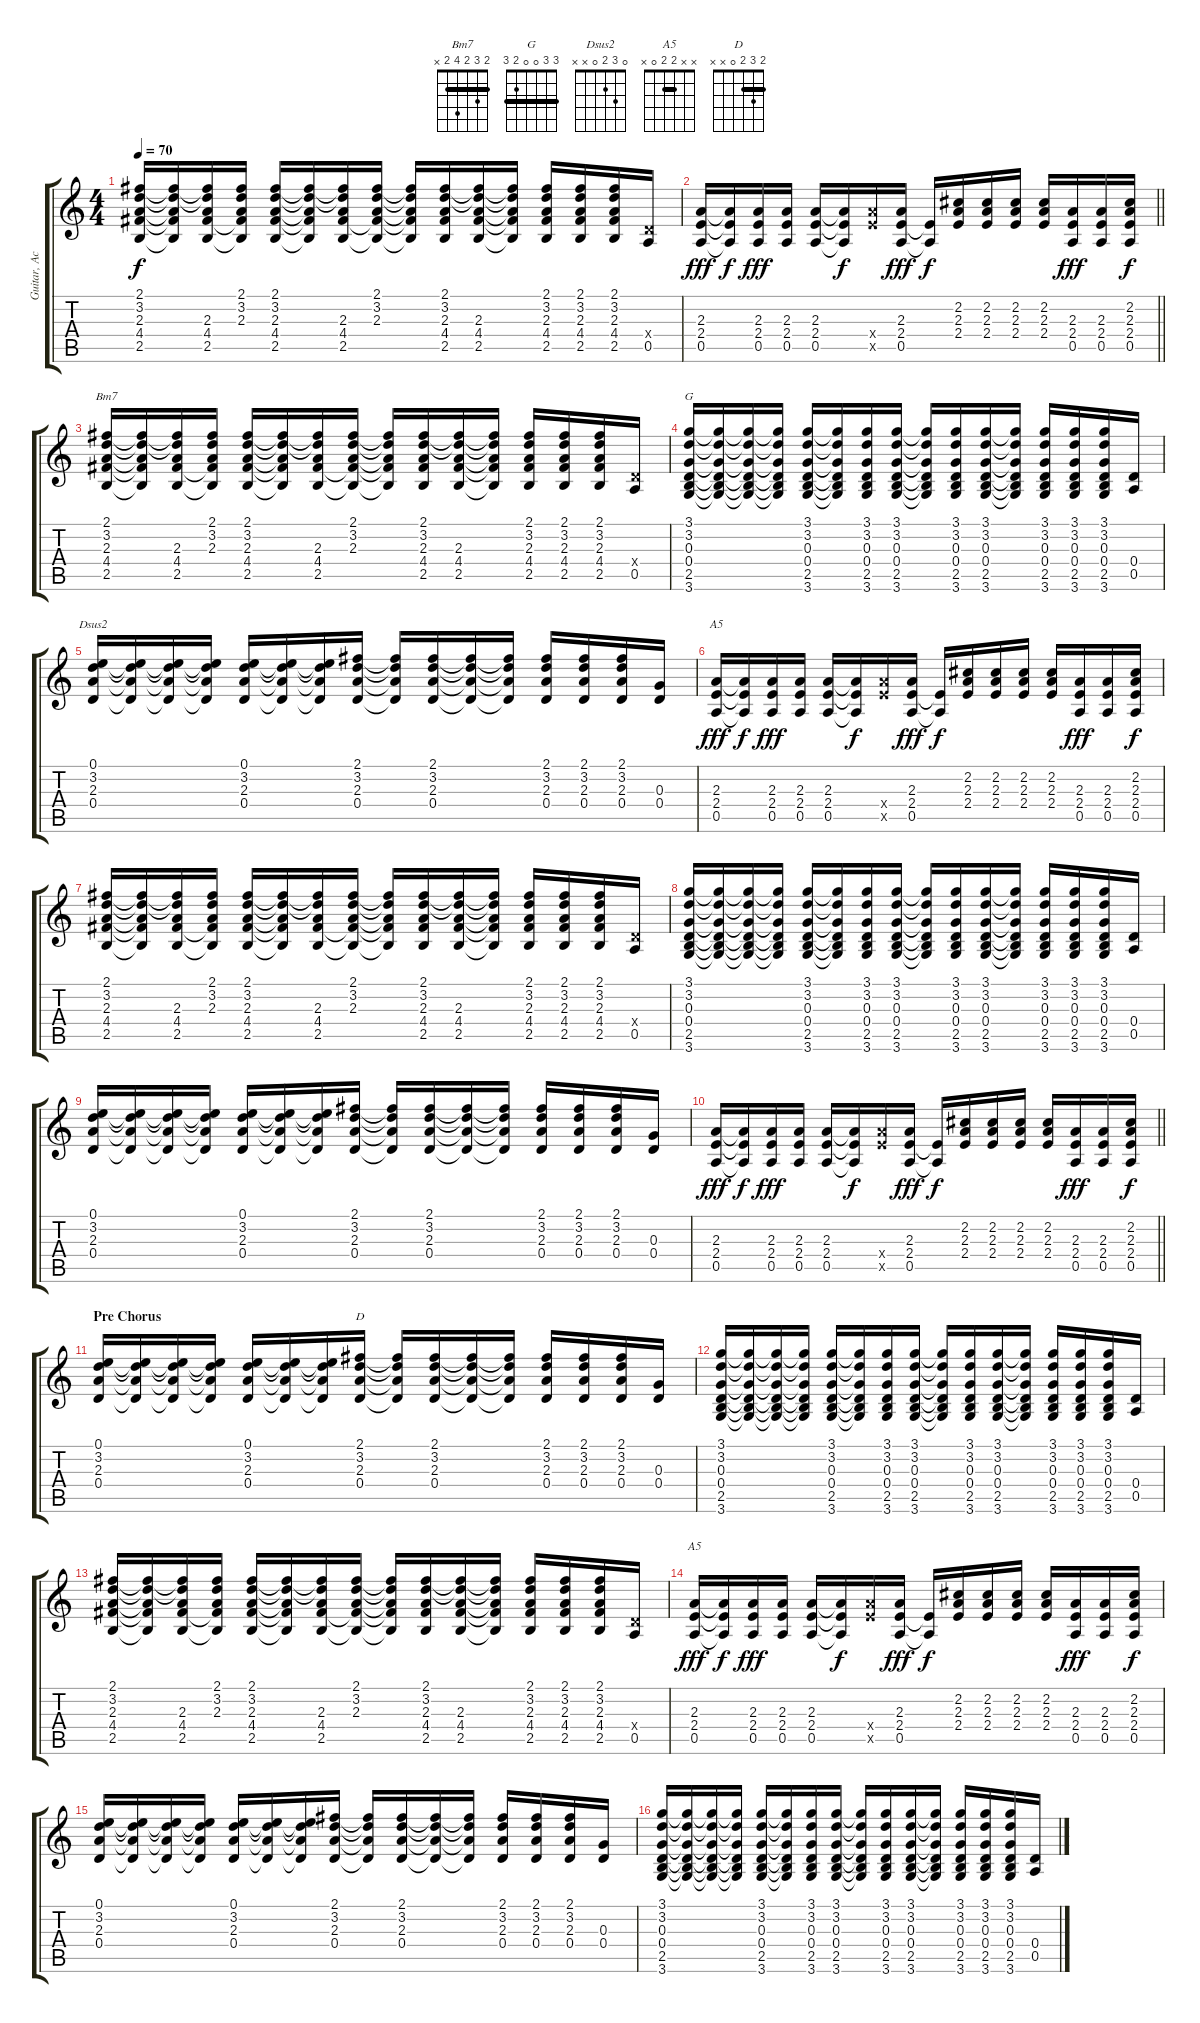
\track ("Guitar, Acoustic" "Guitar, Ac") {instrument acousticguitarsteel}
\staff {score tabs}
\tuning (E4 B3 G3 D3 A2 E2) {hide}
\chord ("Bm7" 2 3 2 4 2 x) {barre 2}
\chord ("G" 3 3 0 0 2 3) {barre 3}
\chord ("Dsus2" 0 3 2 0 x x)
\chord ("A5" x x x 7 7 5) {firstfret 5 barre 7}
\chord ("D" 2 3 2 0 x x) {barre 2}
\chord ("A5" x x 2 2 0 x) {barre 2}
\ts (4 4)
\tempo 70
\clef g2
\ks c
(2.1 3.2 2.3 4.4 2.5).16{dy f} (2.1{t} 3.2{t} 2.3{t} 4.4{t} 2.5{t}).16 (2.1{t} 3.2{t} 2.3 4.4 2.5).16 (2.1 3.2 2.3 4.4{t} 2.5{t}).16 (2.1 3.2 2.3 4.4 2.5).16 (2.1{t} 3.2{t} 2.3{t} 4.4{t} 2.5{t}).16 (2.1{t} 3.2{t} 2.3 4.4 2.5).16 (2.1 3.2 2.3 4.4{t} 2.5{t}).16 (2.1{t} 3.2{t} 2.3{t} 4.4{t} 2.5{t}).16 (2.1 3.2 2.3 4.4 2.5).16 (2.1{t} 3.2{t} 2.3 4.4 2.5).16 (2.1{t} 3.2{t} 2.3{t} 4.4{t} 2.5{t}).16 (2.1 3.2 2.3 4.4 2.5).16 (2.1 3.2 2.3 4.4 2.5).16 (2.1 3.2 2.3 4.4 2.5).16 (0.4{x} 0.5).16 |
\barLineRight lightlight
(2.3 2.4 0.5).16{dy fff} (2.3{t} 2.4{t} 0.5{t}).16{dy f} (2.3 2.4 0.5).16{dy fff} (2.3 2.4 0.5).16 (2.3 2.4 0.5).16 (2.3{t} 2.4{t} 0.5{t}).16{dy f} (7.4{x} 7.5{x}).16 (2.3 2.4 0.5).16{dy fff} (2.4{t} 0.5{t}).16{dy f} (2.2 2.3 2.4).16 (2.2 2.3 2.4).16 (2.2 2.3 2.4).16 (2.2 2.3 2.4).16 (2.3 2.4 0.5).16{dy fff} (2.3 2.4 0.5).16 (2.2 2.3 2.4 0.5).16{dy f} |
(2.1 3.2 2.3 4.4 2.5).16{ch "Bm7"} (2.1{t} 3.2{t} 2.3{t} 4.4{t} 2.5{t}).16 (2.1{t} 3.2{t} 2.3 4.4 2.5).16 (2.1 3.2 2.3 4.4{t} 2.5{t}).16 (2.1 3.2 2.3 4.4 2.5).16 (2.1{t} 3.2{t} 2.3{t} 4.4{t} 2.5{t}).16 (2.1{t} 3.2{t} 2.3 4.4 2.5).16 (2.1 3.2 2.3 4.4{t} 2.5{t}).16 (2.1{t} 3.2{t} 2.3{t} 4.4{t} 2.5{t}).16 (2.1 3.2 2.3 4.4 2.5).16 (2.1{t} 3.2{t} 2.3 4.4 2.5).16 (2.1{t} 3.2{t} 2.3{t} 4.4{t} 2.5{t}).16 (2.1 3.2 2.3 4.4 2.5).16 (2.1 3.2 2.3 4.4 2.5).16 (2.1 3.2 2.3 4.4 2.5).16 (0.4{x} 0.5).16 |
(3.1 3.2 0.3 0.4 2.5 3.6).16{ch "G"} (3.1{t} 3.2{t} 0.3{t} 0.4{t} 2.5{t} 3.6{t}).16 (3.1{t} 3.2{t} 0.3{t} 0.4{t} 2.5{t} 3.6{t}).16 (3.1{t} 3.2{t} 0.3{t} 0.4{t} 2.5{t} 3.6{t}).16 (3.1 3.2 0.3 0.4 2.5 3.6).16 (3.1{t} 3.2{t} 0.3{t} 0.4{t} 2.5{t} 3.6{t}).16 (3.1 3.2 0.3 0.4 2.5 3.6).16 (3.1 3.2 0.3 0.4 2.5 3.6).16 (3.1{t} 3.2{t} 0.3{t} 0.4{t} 2.5{t} 3.6{t}).16 (3.1 3.2 0.3 0.4 2.5 3.6).16 (3.1 3.2 0.3 0.4 2.5 3.6).16 (3.1{t} 3.2{t} 0.3{t} 0.4{t} 2.5{t} 3.6{t}).16 (3.1 3.2 0.3 0.4 2.5 3.6).16 (3.1 3.2 0.3 0.4 2.5 3.6).16 (3.1 3.2 0.3 0.4 2.5 3.6).16 (0.4 0.5).16 |
(0.1 3.2 2.3 0.4).16{ch "Dsus2"} (0.1{t} 3.2{t} 2.3{t} 0.4{t}).16 (0.1{t} 3.2{t} 2.3{t} 0.4{t}).16 (0.1{t} 3.2{t} 2.3{t} 0.4{t}).16 (0.1 3.2 2.3 0.4).16 (0.1{t} 3.2{t} 2.3{t} 0.4{t}).16 (0.1{t} 3.2{t} 2.3{t} 0.4{t}).16 (2.1 3.2 2.3 0.4).16 (2.1{t} 3.2{t} 2.3{t} 0.4{t}).16 (2.1 3.2 2.3 0.4).16 (2.1{t} 3.2{t} 2.3{t} 0.4{t}).16 (2.1{t} 3.2{t} 2.3{t} 0.4{t}).16 (2.1 3.2 2.3 0.4).16 (2.1 3.2 2.3 0.4).16 (2.1 3.2 2.3 0.4).16 (0.3 0.4).16 |
(2.3 2.4 0.5).16{ch "A5" dy fff} (2.3{t} 2.4{t} 0.5{t}).16{dy f} (2.3 2.4 0.5).16{dy fff} (2.3 2.4 0.5).16 (2.3 2.4 0.5).16 (2.3{t} 2.4{t} 0.5{t}).16{dy f} (7.4{x} 7.5{x}).16 (2.3 2.4 0.5).16{dy fff} (2.4{t} 0.5{t}).16{dy f} (2.2 2.3 2.4).16 (2.2 2.3 2.4).16 (2.2 2.3 2.4).16 (2.2 2.3 2.4).16 (2.3 2.4 0.5).16{dy fff} (2.3 2.4 0.5).16 (2.2 2.3 2.4 0.5).16{dy f} |
(2.1 3.2 2.3 4.4 2.5).16 (2.1{t} 3.2{t} 2.3{t} 4.4{t} 2.5{t}).16 (2.1{t} 3.2{t} 2.3 4.4 2.5).16 (2.1 3.2 2.3 4.4{t} 2.5{t}).16 (2.1 3.2 2.3 4.4 2.5).16 (2.1{t} 3.2{t} 2.3{t} 4.4{t} 2.5{t}).16 (2.1{t} 3.2{t} 2.3 4.4 2.5).16 (2.1 3.2 2.3 4.4{t} 2.5{t}).16 (2.1{t} 3.2{t} 2.3{t} 4.4{t} 2.5{t}).16 (2.1 3.2 2.3 4.4 2.5).16 (2.1{t} 3.2{t} 2.3 4.4 2.5).16 (2.1{t} 3.2{t} 2.3{t} 4.4{t} 2.5{t}).16 (2.1 3.2 2.3 4.4 2.5).16 (2.1 3.2 2.3 4.4 2.5).16 (2.1 3.2 2.3 4.4 2.5).16 (0.4{x} 0.5).16 |
(3.1 3.2 0.3 0.4 2.5 3.6).16 (3.1{t} 3.2{t} 0.3{t} 0.4{t} 2.5{t} 3.6{t}).16 (3.1{t} 3.2{t} 0.3{t} 0.4{t} 2.5{t} 3.6{t}).16 (3.1{t} 3.2{t} 0.3{t} 0.4{t} 2.5{t} 3.6{t}).16 (3.1 3.2 0.3 0.4 2.5 3.6).16 (3.1{t} 3.2{t} 0.3{t} 0.4{t} 2.5{t} 3.6{t}).16 (3.1 3.2 0.3 0.4 2.5 3.6).16 (3.1 3.2 0.3 0.4 2.5 3.6).16 (3.1{t} 3.2{t} 0.3{t} 0.4{t} 2.5{t} 3.6{t}).16 (3.1 3.2 0.3 0.4 2.5 3.6).16 (3.1 3.2 0.3 0.4 2.5 3.6).16 (3.1{t} 3.2{t} 0.3{t} 0.4{t} 2.5{t} 3.6{t}).16 (3.1 3.2 0.3 0.4 2.5 3.6).16 (3.1 3.2 0.3 0.4 2.5 3.6).16 (3.1 3.2 0.3 0.4 2.5 3.6).16 (0.4 0.5).16 |
(0.1 3.2 2.3 0.4).16 (0.1{t} 3.2{t} 2.3{t} 0.4{t}).16 (0.1{t} 3.2{t} 2.3{t} 0.4{t}).16 (0.1{t} 3.2{t} 2.3{t} 0.4{t}).16 (0.1 3.2 2.3 0.4).16 (0.1{t} 3.2{t} 2.3{t} 0.4{t}).16 (0.1{t} 3.2{t} 2.3{t} 0.4{t}).16 (2.1 3.2 2.3 0.4).16 (2.1{t} 3.2{t} 2.3{t} 0.4{t}).16 (2.1 3.2 2.3 0.4).16 (2.1{t} 3.2{t} 2.3{t} 0.4{t}).16 (2.1{t} 3.2{t} 2.3{t} 0.4{t}).16 (2.1 3.2 2.3 0.4).16 (2.1 3.2 2.3 0.4).16 (2.1 3.2 2.3 0.4).16 (0.3 0.4).16 |
\barLineRight lightlight
(2.3 2.4 0.5).16{dy fff} (2.3{t} 2.4{t} 0.5{t}).16{dy f} (2.3 2.4 0.5).16{dy fff} (2.3 2.4 0.5).16 (2.3 2.4 0.5).16 (2.3{t} 2.4{t} 0.5{t}).16{dy f} (7.4{x} 7.5{x}).16 (2.3 2.4 0.5).16{dy fff} (2.4{t} 0.5{t}).16{dy f} (2.2 2.3 2.4).16 (2.2 2.3 2.4).16 (2.2 2.3 2.4).16 (2.2 2.3 2.4).16 (2.3 2.4 0.5).16{dy fff} (2.3 2.4 0.5).16 (2.2 2.3 2.4 0.5).16{dy f} |
\section ("" "Pre Chorus")
(0.1 3.2 2.3 0.4).16 (0.1{t} 3.2{t} 2.3{t} 0.4{t}).16 (0.1{t} 3.2{t} 2.3{t} 0.4{t}).16 (0.1{t} 3.2{t} 2.3{t} 0.4{t}).16 (0.1 3.2 2.3 0.4).16 (0.1{t} 3.2{t} 2.3{t} 0.4{t}).16 (0.1{t} 3.2{t} 2.3{t} 0.4{t}).16 (2.1 3.2 2.3 0.4).16{ch "D"} (2.1{t} 3.2{t} 2.3{t} 0.4{t}).16 (2.1 3.2 2.3 0.4).16 (2.1{t} 3.2{t} 2.3{t} 0.4{t}).16 (2.1{t} 3.2{t} 2.3{t} 0.4{t}).16 (2.1 3.2 2.3 0.4).16 (2.1 3.2 2.3 0.4).16 (2.1 3.2 2.3 0.4).16 (0.3 0.4).16 |
(3.1 3.2 0.3 0.4 2.5 3.6).16 (3.1{t} 3.2{t} 0.3{t} 0.4{t} 2.5{t} 3.6{t}).16 (3.1{t} 3.2{t} 0.3{t} 0.4{t} 2.5{t} 3.6{t}).16 (3.1{t} 3.2{t} 0.3{t} 0.4{t} 2.5{t} 3.6{t}).16 (3.1 3.2 0.3 0.4 2.5 3.6).16 (3.1{t} 3.2{t} 0.3{t} 0.4{t} 2.5{t} 3.6{t}).16 (3.1 3.2 0.3 0.4 2.5 3.6).16 (3.1 3.2 0.3 0.4 2.5 3.6).16 (3.1{t} 3.2{t} 0.3{t} 0.4{t} 2.5{t} 3.6{t}).16 (3.1 3.2 0.3 0.4 2.5 3.6).16 (3.1 3.2 0.3 0.4 2.5 3.6).16 (3.1{t} 3.2{t} 0.3{t} 0.4{t} 2.5{t} 3.6{t}).16 (3.1 3.2 0.3 0.4 2.5 3.6).16 (3.1 3.2 0.3 0.4 2.5 3.6).16 (3.1 3.2 0.3 0.4 2.5 3.6).16 (0.4 0.5).16 |
(2.1 3.2 2.3 4.4 2.5).16 (2.1{t} 3.2{t} 2.3{t} 4.4{t} 2.5{t}).16 (2.1{t} 3.2{t} 2.3 4.4 2.5).16 (2.1 3.2 2.3 4.4{t} 2.5{t}).16 (2.1 3.2 2.3 4.4 2.5).16 (2.1{t} 3.2{t} 2.3{t} 4.4{t} 2.5{t}).16 (2.1{t} 3.2{t} 2.3 4.4 2.5).16 (2.1 3.2 2.3 4.4{t} 2.5{t}).16 (2.1{t} 3.2{t} 2.3{t} 4.4{t} 2.5{t}).16 (2.1 3.2 2.3 4.4 2.5).16 (2.1{t} 3.2{t} 2.3 4.4 2.5).16 (2.1{t} 3.2{t} 2.3{t} 4.4{t} 2.5{t}).16 (2.1 3.2 2.3 4.4 2.5).16 (2.1 3.2 2.3 4.4 2.5).16 (2.1 3.2 2.3 4.4 2.5).16 (0.4{x} 0.5).16 |
(2.3 2.4 0.5).16{ch "A5" dy fff} (2.3{t} 2.4{t} 0.5{t}).16{dy f} (2.3 2.4 0.5).16{dy fff} (2.3 2.4 0.5).16 (2.3 2.4 0.5).16 (2.3{t} 2.4{t} 0.5{t}).16{dy f} (7.4{x} 7.5{x}).16 (2.3 2.4 0.5).16{dy fff} (2.4{t} 0.5{t}).16{dy f} (2.2 2.3 2.4).16 (2.2 2.3 2.4).16 (2.2 2.3 2.4).16 (2.2 2.3 2.4).16 (2.3 2.4 0.5).16{dy fff} (2.3 2.4 0.5).16 (2.2 2.3 2.4 0.5).16{dy f} |
(0.1 3.2 2.3 0.4).16 (0.1{t} 3.2{t} 2.3{t} 0.4{t}).16 (0.1{t} 3.2{t} 2.3{t} 0.4{t}).16 (0.1{t} 3.2{t} 2.3{t} 0.4{t}).16 (0.1 3.2 2.3 0.4).16 (0.1{t} 3.2{t} 2.3{t} 0.4{t}).16 (0.1{t} 3.2{t} 2.3{t} 0.4{t}).16 (2.1 3.2 2.3 0.4).16 (2.1{t} 3.2{t} 2.3{t} 0.4{t}).16 (2.1 3.2 2.3 0.4).16 (2.1{t} 3.2{t} 2.3{t} 0.4{t}).16 (2.1{t} 3.2{t} 2.3{t} 0.4{t}).16 (2.1 3.2 2.3 0.4).16 (2.1 3.2 2.3 0.4).16 (2.1 3.2 2.3 0.4).16 (0.3 0.4).16 |
(3.1 3.2 0.3 0.4 2.5 3.6).16 (3.1{t} 3.2{t} 0.3{t} 0.4{t} 2.5{t} 3.6{t}).16 (3.1{t} 3.2{t} 0.3{t} 0.4{t} 2.5{t} 3.6{t}).16 (3.1{t} 3.2{t} 0.3{t} 0.4{t} 2.5{t} 3.6{t}).16 (3.1 3.2 0.3 0.4 2.5 3.6).16 (3.1{t} 3.2{t} 0.3{t} 0.4{t} 2.5{t} 3.6{t}).16 (3.1 3.2 0.3 0.4 2.5 3.6).16 (3.1 3.2 0.3 0.4 2.5 3.6).16 (3.1{t} 3.2{t} 0.3{t} 0.4{t} 2.5{t} 3.6{t}).16 (3.1 3.2 0.3 0.4 2.5 3.6).16 (3.1 3.2 0.3 0.4 2.5 3.6).16 (3.1{t} 3.2{t} 0.3{t} 0.4{t} 2.5{t} 3.6{t}).16 (3.1 3.2 0.3 0.4 2.5 3.6).16 (3.1 3.2 0.3 0.4 2.5 3.6).16 (3.1 3.2 0.3 0.4 2.5 3.6).16 (0.4 0.5).16
